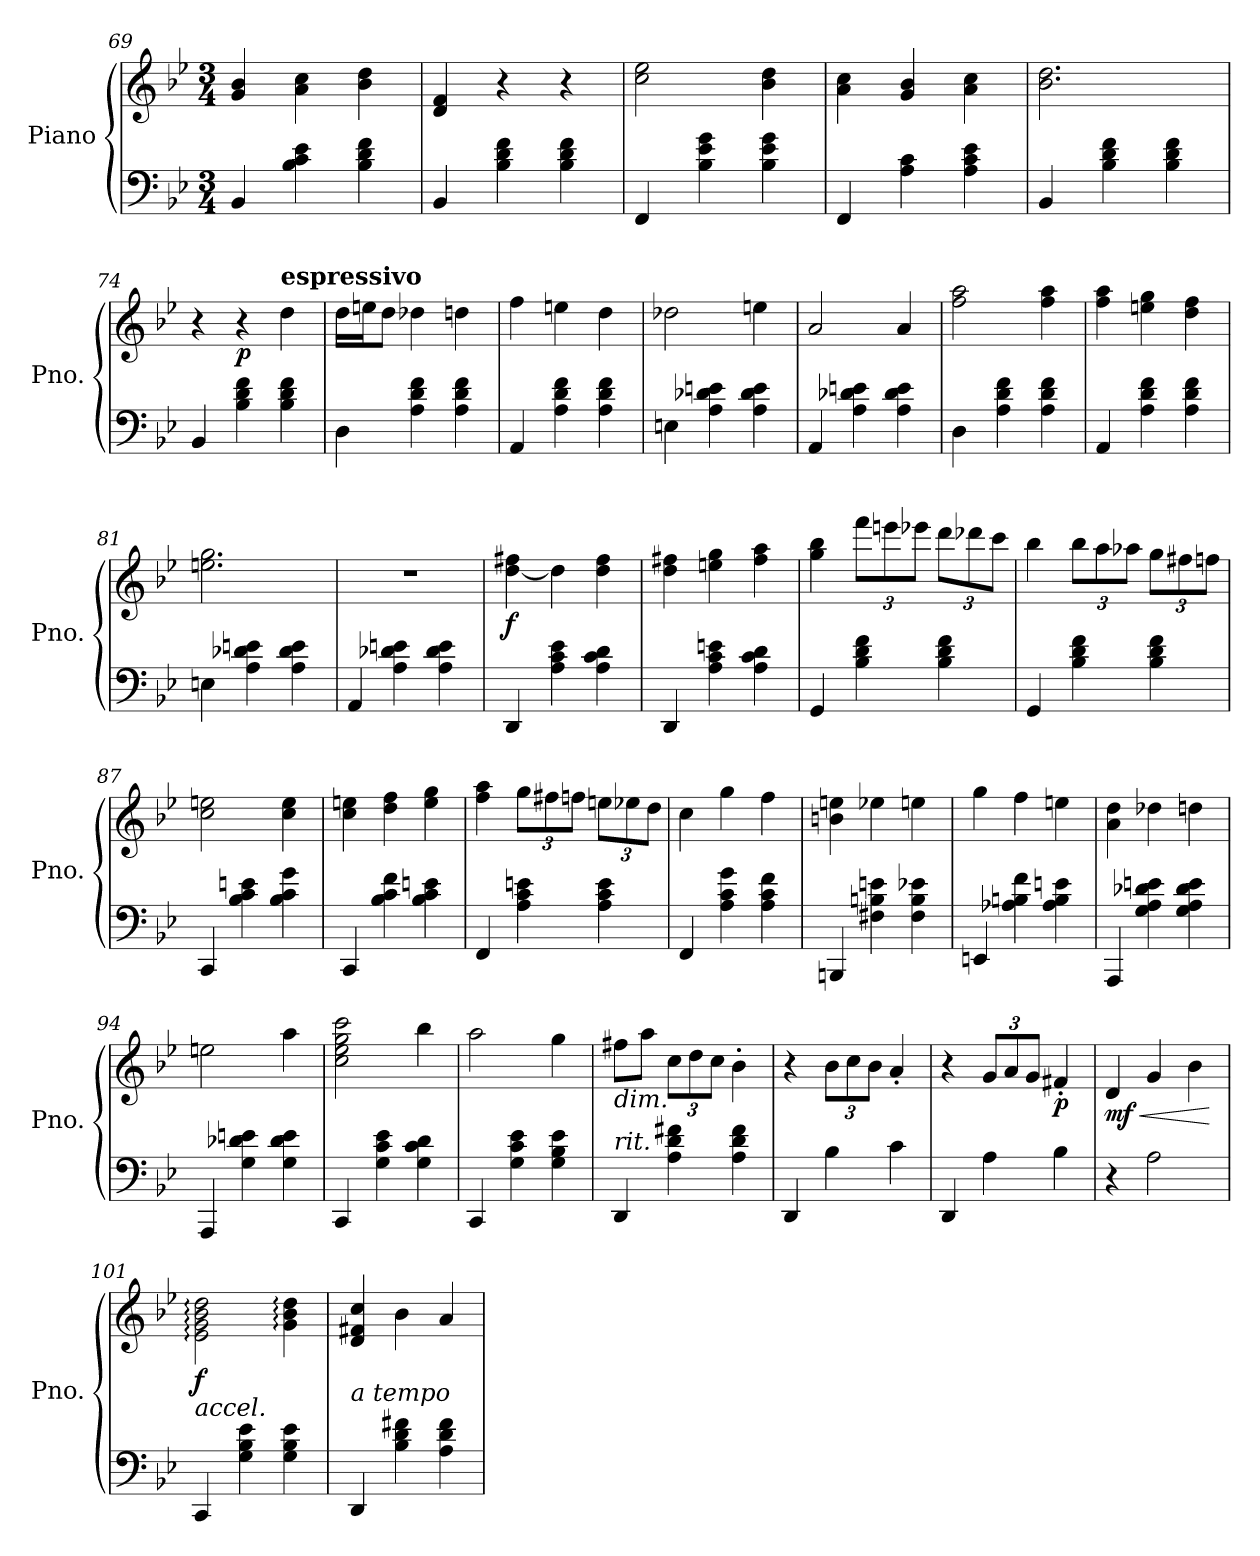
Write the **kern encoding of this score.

**kern	**kern	**dynam
*part1	*part1	*part1
*staff2	*staff1	*staff1/2
*I"Piano	*	*
*I'Pno.	*	*
*clefF4	*clefG2	*
*k[b-e-]	*k[b-e-]	*
*M3/4	*M3/4	*
=69	=69	=69
4BB-/	4g/ 4b-/	.
4B-\ 4c\ 4e-\	4a\ 4cc\	.
4B-\ 4d\ 4f\	4b-\ 4dd\	.
=70	=70	=70
4BB-/	4d/ 4f/	.
4B-\ 4d\ 4f\	4r	.
4B-\ 4d\ 4f\	4r	.
=71	=71	=71
4FF/	2cc\ 2ee-\	.
4B-\ 4e-\ 4g\	.	.
4B-\ 4e-\ 4g\	4b-\ 4dd\	.
=72	=72	=72
4FF/	4a\ 4cc\	.
4A\ 4c\	4g/ 4b-/	.
4A\ 4c\ 4e-\	4a\ 4cc\	.
=73	=73	=73
4BB-/	2.b-\ 2.dd\	.
4B-\ 4d\ 4f\	.	.
4B-\ 4d\ 4f\	.	.
=74	=74	=74
4BB-/	4r	.
!	!	!LO:DY:b
4B-\ 4d\ 4f\	4r	p
!	!LO:TX:a:B:t=espressivo	!
4B-\ 4d\ 4f\	4dd\	.
!!LO:LB:g=z
=75	=75	=75
4D\	16dd\LL	.
.	16een\J	.
.	8dd\J	.
4A\ 4d\ 4f\	4dd-X\	.
4A\ 4d\ 4f\	4ddn\	.
=76	=76	=76
4AA/	4ff\	.
4A\ 4d\ 4f\	4een\	.
4A\ 4d\ 4f\	4dd\	.
=77	=77	=77
4En\	2dd-X\	.
4A\ 4d-X\ 4en\	.	.
4A\ 4d-\ 4e\	4een\	.
=78	=78	=78
4AA/	2a/	.
4A\ 4d-X\ 4en\	.	.
4A\ 4d-\ 4e\	4a/	.
=79	=79	=79
4D\	2ff\ 2aa\	.
4A\ 4d\ 4f\	.	.
4A\ 4d\ 4f\	4ff\ 4aa\	.
=80	=80	=80
4AA/	4ff\ 4aa\	.
4A\ 4d\ 4f\	4een\ 4gg\	.
4A\ 4d\ 4f\	4dd\ 4ff\	.
=81	=81	=81
4En\	2.een\ 2.gg\	.
4A\ 4d-X\ 4en\	.	.
4A\ 4d-\ 4e\	.	.
!!LO:PB:g=z
=82	=82	=82
4AA/	2.r	.
4A\ 4d-X\ 4en\	.	.
4A\ 4d-\ 4e\	.	.
=83	=83	=83
!	!	!LO:DY:b
4DD/	[4dd\ 4ff#X\	f
4A\ 4c\ 4e-\	4dd\]	.
4A\ 4c\ 4d\	4dd\ 4ff#\	.
=84	=84	=84
4DD/	4dd\ 4ff#X\	.
4A\ 4c\ 4en\	4een\ 4gg\	.
4A\ 4c\ 4d\	4ff#\ 4aa\	.
=85	=85	=85
4GG/	4gg\ 4bb-\	.
*	*Xbrackettup	*
4B-\ 4d\ 4f\	12fff\L	.
.	12eeen\	.
.	12eee-X\J	.
4B-\ 4d\ 4f\	12ddd\L	.
.	12ddd-X\	.
.	12ccc\J	.
=86	=86	=86
4GG/	4bb-\	.
4B-\ 4d\ 4f\	12bb-\L	.
.	12aa\	.
.	12aa-X\J	.
4B-\ 4d\ 4f\	12gg\L	.
.	12ff#X\	.
.	12ffn\J	.
!!LO:LB:g=z
=87	=87	=87
4CC/	2cc\ 2een\	.
4B-\ 4c\ 4en\	.	.
4B-\ 4c\ 4g\	4cc\ 4ee\	.
=88	=88	=88
4CC/	4cc\ 4een\	.
4B-\ 4c\ 4f\	4dd\ 4ff\	.
4B-\ 4c\ 4en\	4ee\ 4gg\	.
=89	=89	=89
4FF/	4ff\ 4aa\	.
4A\ 4c\ 4en\	12gg\L	.
.	12ff#X\	.
.	12ffn\J	.
4A\ 4c\ 4e\	12een\L	.
.	12ee-X\	.
.	12dd\J	.
=90	=90	=90
4FF/	4cc\	.
4A\ 4c\ 4g\	4gg\	.
4A\ 4c\ 4f\	4ff\	.
=91	=91	=91
4BBBn/	4bn\ 4een\	.
4F#X\ 4Bn\ 4en\	4ee-X\	.
4F#\ 4B\ 4e-X\	4een\	.
=92	=92	=92
4EEn/	4gg\	.
4A-X\ 4Bn\ 4f\	4ff\	.
4A-\ 4B\ 4en\	4een\	.
!!LO:LB:g=z
=93	=93	=93
4AAA/	4a\ 4dd\	.
4G\ 4A\ 4d-X\ 4en\	4dd-X\	.
4G\ 4A\ 4d-\ 4e\	4ddn\	.
=94	=94	=94
4AAA/	2een\	.
4G\ 4d-X\ 4en\	.	.
4G\ 4d-\ 4e\	4aa\	.
=95	=95	=95
!	!	!LO:DY:b
4CC/	2cc\ 2ee-\ 2gg\ 2ccc\	other-dynamics
4G\ 4c\ 4e-\	.	.
4G\ 4c\ 4d\	4bb-\	.
=96	=96	=96
4CC/	2aa\	.
4G\ 4c\ 4e-\	.	.
4G\ 4B-\ 4e-\	4gg\	.
=97	=97	=97
!LO:TX:a:i:t=rit.	!	!
!LO:TX:a:i:t=dim.	!	!
4DD/	8ff#X\L	.
.	8aa\J	.
*	*MM152	*
4A\ 4d\ 4f#X\	12cc\L	.
.	12dd\	.
.	12cc\J	.
4A\ 4d\ 4f#\	4b-'\	.
=98	=98	=98
*	*MM148	*
4DD/	4r	.
4B-\	12b-\L	.
.	12cc\	.
.	12b-\J	.
*	*MM146	*
4c\	4a'/	.
=99	=99	=99
4DD/	4r	.
4A\	12g/L	.
.	12a/	.
.	12g/J	.
!	!	!LO:DY:b
4B-\	4f#X'/	p
!!LO:LB:g=z
=100	=100	=100
*	*MM145	*
!	!	!LO:HP:b
!	!	!LO:DY:n=1:b
4r	4d/	< mf
2A\	4g/	.
.	4b-\	.
.	.	[
=101	=101	=101
*	*MM148	*
!LO:TX:a:i:t=accel.	!	!
!	!	!LO:DY:b
4CC/	2e-\: 2g\: 2b-\: 2dd\:	f
4G\ 4B-\ 4e-\	.	.
*	*MM152	*
4G\ 4B-\ 4e-\	4g\: 4b-\: 4dd\:	.
=102	=102	=102
*	*MM160	*
!LO:TX:a:i:t=a tempo	!	!
4DD/	4d/ 4f#X/ 4cc/	.
4B-\ 4d\ 4f#X\	4b-\	.
4A\ 4d\ 4f#\	4a/	.
=	=	=
*-	*-	*-
